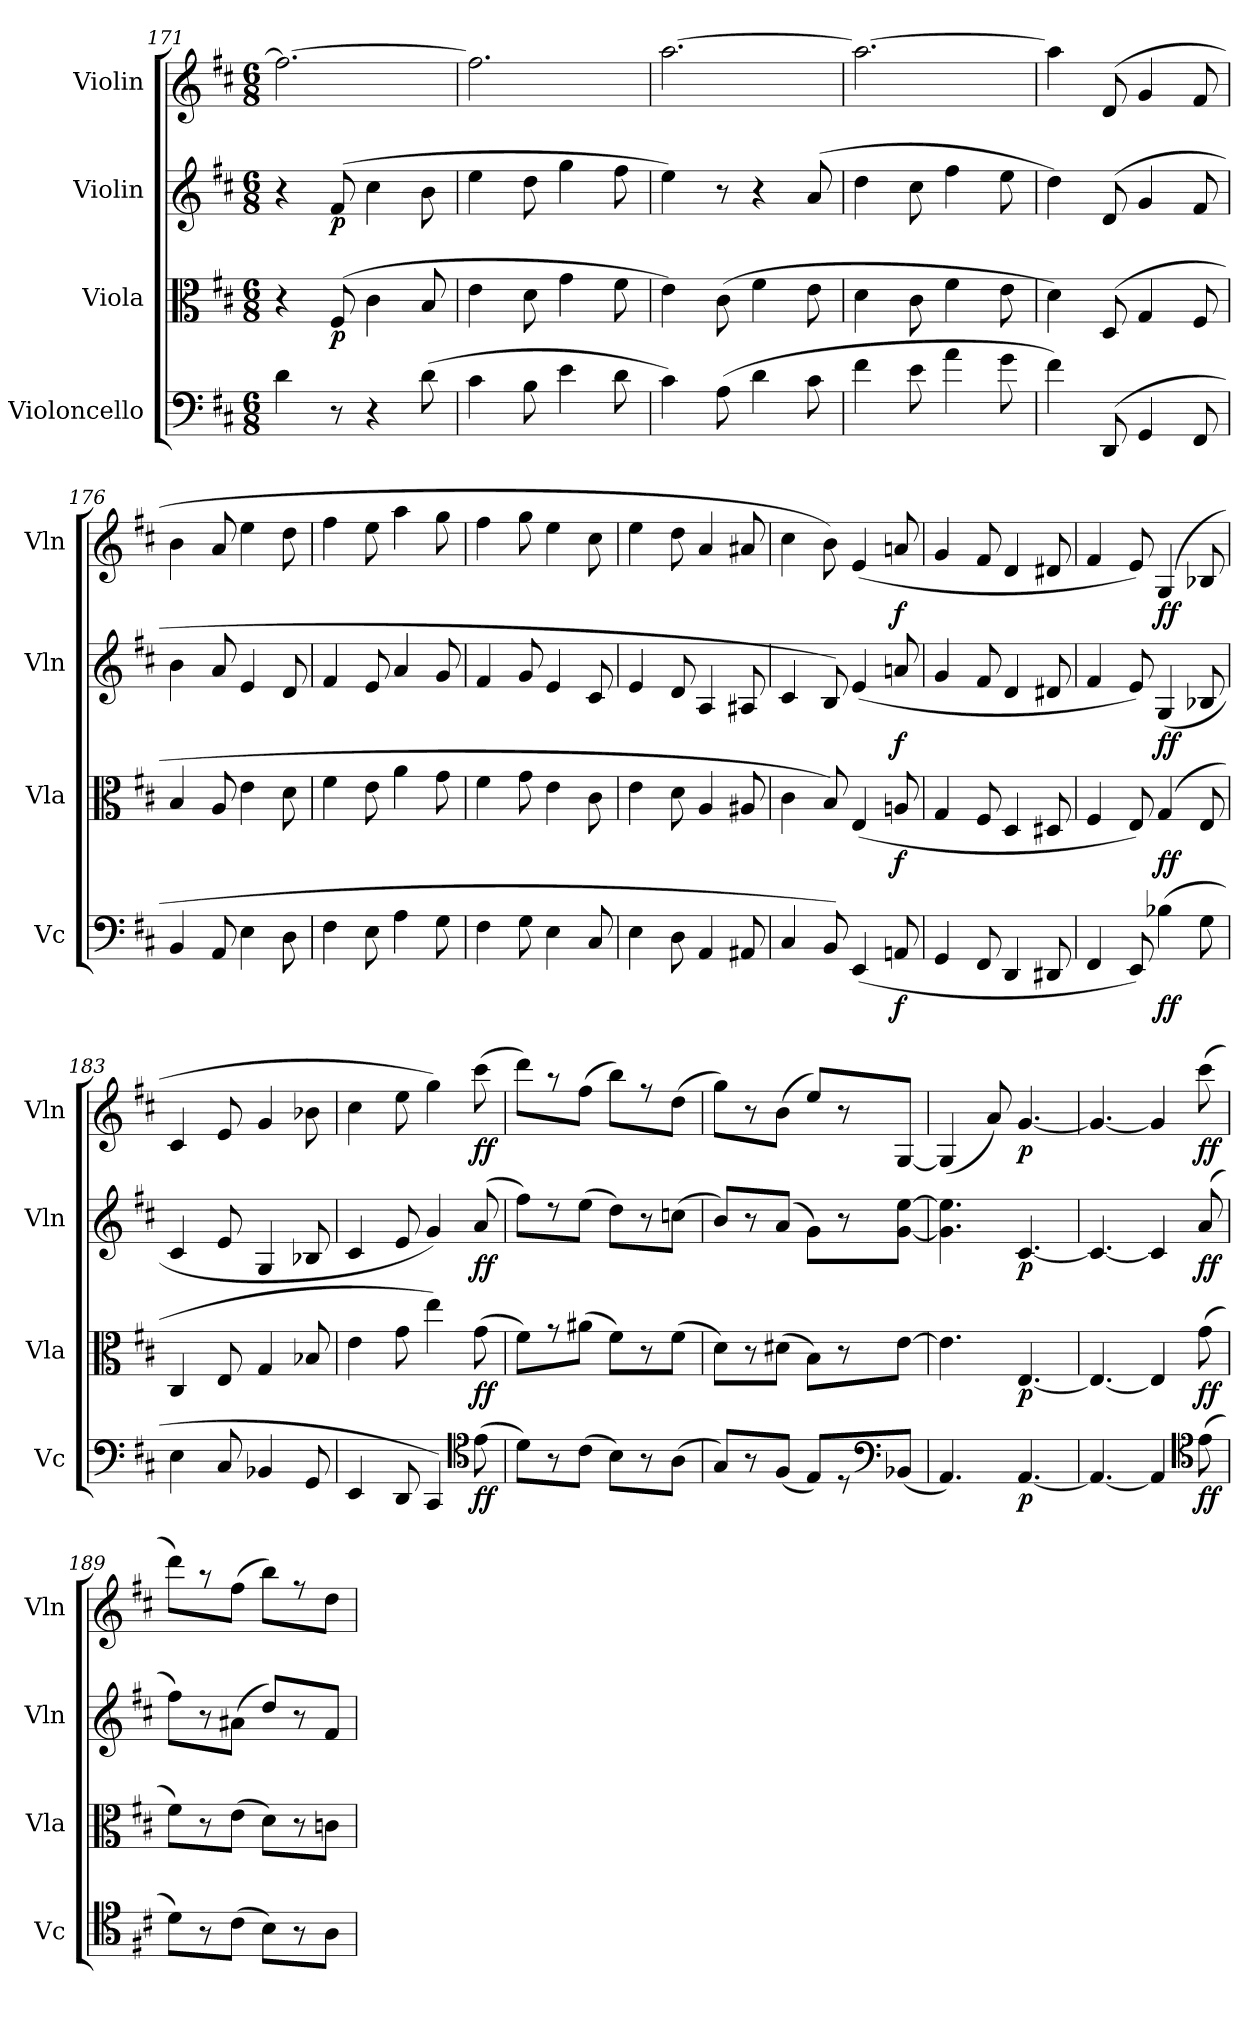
**kern	**dynam	**kern	**dynam	**kern	**dynam	**kern	**dynam
*part4	*part4	*part3	*part3	*part2	*part2	*part1	*part1
*staff4	*staff4	*staff3	*staff3	*staff2	*staff2	*staff1	*staff1
*I"Violoncello	*	*I"Viola	*	*I"Violin	*	*I"Violin	*
*I'Vc	*	*I'Vla	*	*I'Vln	*	*I'Vln	*
*clefF4	*	*clefC3	*	*clefG2	*	*clefG2	*
*k[f#c#]	*	*k[f#c#]	*	*k[f#c#]	*	*k[f#c#]	*
*M6/8	*	*M6/8	*	*M6/8	*	*M6/8	*
=171	=171	=171	=171	=171	=171	=171	=171
4d\	.	4r	.	4r	.	2.ff#\_	.
8r	.	(8F#/	p	(8f#/	p	.	.
4r	.	4c#\	.	4cc#\	.	.	.
(8d\	.	8B/	.	8b\	.	.	.
=172	=172	=172	=172	=172	=172	=172	=172
4c#\	.	4e\	.	4ee\	.	2.ff#\]	.
8B\	.	8d\	.	8dd\	.	.	.
4e\	.	4g\	.	4gg\	.	.	.
8d\	.	8f#\	.	8ff#\	.	.	.
=173	=173	=173	=173	=173	=173	=173	=173
4c#\)	.	4e\)	.	4ee\)	.	[2.aa\	.
(8A\	.	(8c#\	.	8r	.	.	.
4d\	.	4f#\	.	4r	.	.	.
8c#\	.	8e\	.	(8a/	.	.	.
=174	=174	=174	=174	=174	=174	=174	=174
4f#\	.	4d\	.	4dd\	.	2.aa\_	.
8e\	.	8c#\	.	8cc#\	.	.	.
4a\	.	4f#\	.	4ff#\	.	.	.
8g\	.	8e\	.	8ee\	.	.	.
=175	=175	=175	=175	=175	=175	=175	=175
4f#\)	.	4d\)	.	4dd\)	.	4aa\]	.
(8DD/	.	(8D/	.	(8d/	.	(8d/	.
4GG/	.	4G/	.	4g/	.	4g/	.
8FF#/	.	8F#/	.	8f#/	.	8f#/	.
=176	=176	=176	=176	=176	=176	=176	=176
4BB/	.	4B/	.	4b\	.	4b\	.
8AA/	.	8A/	.	8a/	.	8a/	.
4E\	.	4e\	.	4e/	.	4ee\	.
8D\	.	8d\	.	8d/	.	8dd\	.
=177	=177	=177	=177	=177	=177	=177	=177
4F#\	.	4f#\	.	4f#/	.	4ff#\	.
8E\	.	8e\	.	8e/	.	8ee\	.
4A\	.	4a\	.	4a/	.	4aa\	.
8G\	.	8g\	.	8g/	.	8gg\	.
=178	=178	=178	=178	=178	=178	=178	=178
4F#\	.	4f#\	.	4f#/	.	4ff#\	.
8G\	.	8g\	.	8g/	.	8gg\	.
4E\	.	4e\	.	4e/	.	4ee\	.
8C#/	.	8c#\	.	8c#/	.	8cc#\	.
=179	=179	=179	=179	=179	=179	=179	=179
4E\	.	4e\	.	4e/	.	4ee\	.
8D\	.	8d\	.	8d/	.	8dd\	.
4AA/	.	4A/	.	4A/	.	4a/	.
8AA#X/	.	8A#X/	.	8A#X/	.	8a#X/	.
=180	=180	=180	=180	=180	=180	=180	=180
4C#/	.	4c#\	.	4c#/	.	4cc#\	.
8BB/)	.	8B/)	.	8B/)	.	8b\)	.
(4EE/	.	(4E/	.	(4e/	.	(4e/	.
8AAn/	f	8An/	f	8an/	f	8an/	f
=181	=181	=181	=181	=181	=181	=181	=181
4GG/	.	4G/	.	4g/	.	4g/	.
8FF#/	.	8F#/	.	8f#/	.	8f#/	.
4DD/	.	4D/	.	4d/	.	4d/	.
8DD#X/	.	8D#X/	.	8d#X/	.	8d#X/	.
=182	=182	=182	=182	=182	=182	=182	=182
4FF#/	.	4F#/	.	4f#/	.	4f#/	.
8EE/)	.	8E/)	.	8e/)	.	8e/)	.
(4B-X\	ff	(4G/	ff	(4G/	ff	(4G/	ff
8G\	.	8E/	.	8B-X/	.	8B-X/	.
=183	=183	=183	=183	=183	=183	=183	=183
4E\	.	4C#/	.	4c#/	.	4c#/	.
8C#/	.	8E/	.	8e/	.	8e/	.
4BB-X/	.	4G/	.	4G/	.	4g/	.
8GG/	.	8B-X/	.	8B-X/	.	8b-X\	.
=184	=184	=184	=184	=184	=184	=184	=184
4EE/	.	4e\	.	4c#/	.	4cc#\	.
8DD/	.	8g\	.	8e/	.	8ee\	.
4CC#/)	.	4ee\)	.	4g/)	.	4gg\)	.
*clefC4	*	*	*	*	*	*	*
(8e\	ff	(8g\	ff	(8a/	ff	(8ccc#\	ff
=185	=185	=185	=185	=185	=185	=185	=185
8d\L)	.	8f#\L)	.	8ff#\L)	.	8ddd\L)	.
8r	.	8r	.	8r	.	8r	.
(8c#\J	.	(8a#X\J	.	(8ee\J	.	(8ff#\J	.
8B\L)	.	8f#\L)	.	8dd\L)	.	8bb\L)	.
8r	.	8r	.	8r	.	8r	.
(8A\J	.	(8f#\J	.	(8ccn\J	.	(8dd\J	.
=186	=186	=186	=186	=186	=186	=186	=186
8G/L)	.	8d\L)	.	8b/L)	.	8gg\L)	.
8r	.	8r	.	8r	.	8r	.
(8F#/J	.	(8d#X\J	.	(8a/J	.	(8b\J	.
8E/L)	.	8B\L)	.	8g\L)	.	8ee/L)	.
8r	.	8r	.	8r	.	8r	.
*clefF4	*	*	*	*	*	*	*
(8BB-X/J	.	[8e\J	.	[8g\ [8ee\J	.	[8G/J	.
=187	=187	=187	=187	=187	=187	=187	=187
4.AA/)	.	4.e\]	.	4.g]\ 4.ee]\	.	(4G/]	.
.	.	.	.	.	.	8a/)	.
[4.AA/	p	[4.E/	p	[4.c#/	p	[4.g/	p
=188	=188	=188	=188	=188	=188	=188	=188
4.AA/_	.	4.E/_	.	4.c#/_	.	4.g/_	.
4AA/]	.	4E/]	.	4c#/]	.	4g/]	.
*clefC4	*	*	*	*	*	*	*
(8e\	ff	(8g\	ff	(8a/	ff	(8ccc#\	ff
=189	=189	=189	=189	=189	=189	=189	=189
8d\L)	.	8f#\L)	.	8ff#\L)	.	8ddd\L)	.
8r	.	8r	.	8r	.	8r	.
(8c#\J	.	(8e\J	.	(8a#X\J	.	(8ff#\J	.
8B\L)	.	8d\L)	.	8dd/L)	.	8bb\L)	.
8r	.	8r	.	8r	.	8r	.
8A\J	.	8cn\J	.	8f#/J	.	8dd\J	.
=	=	=	=	=	=	=	=
*-	*-	*-	*-	*-	*-	*-	*-
